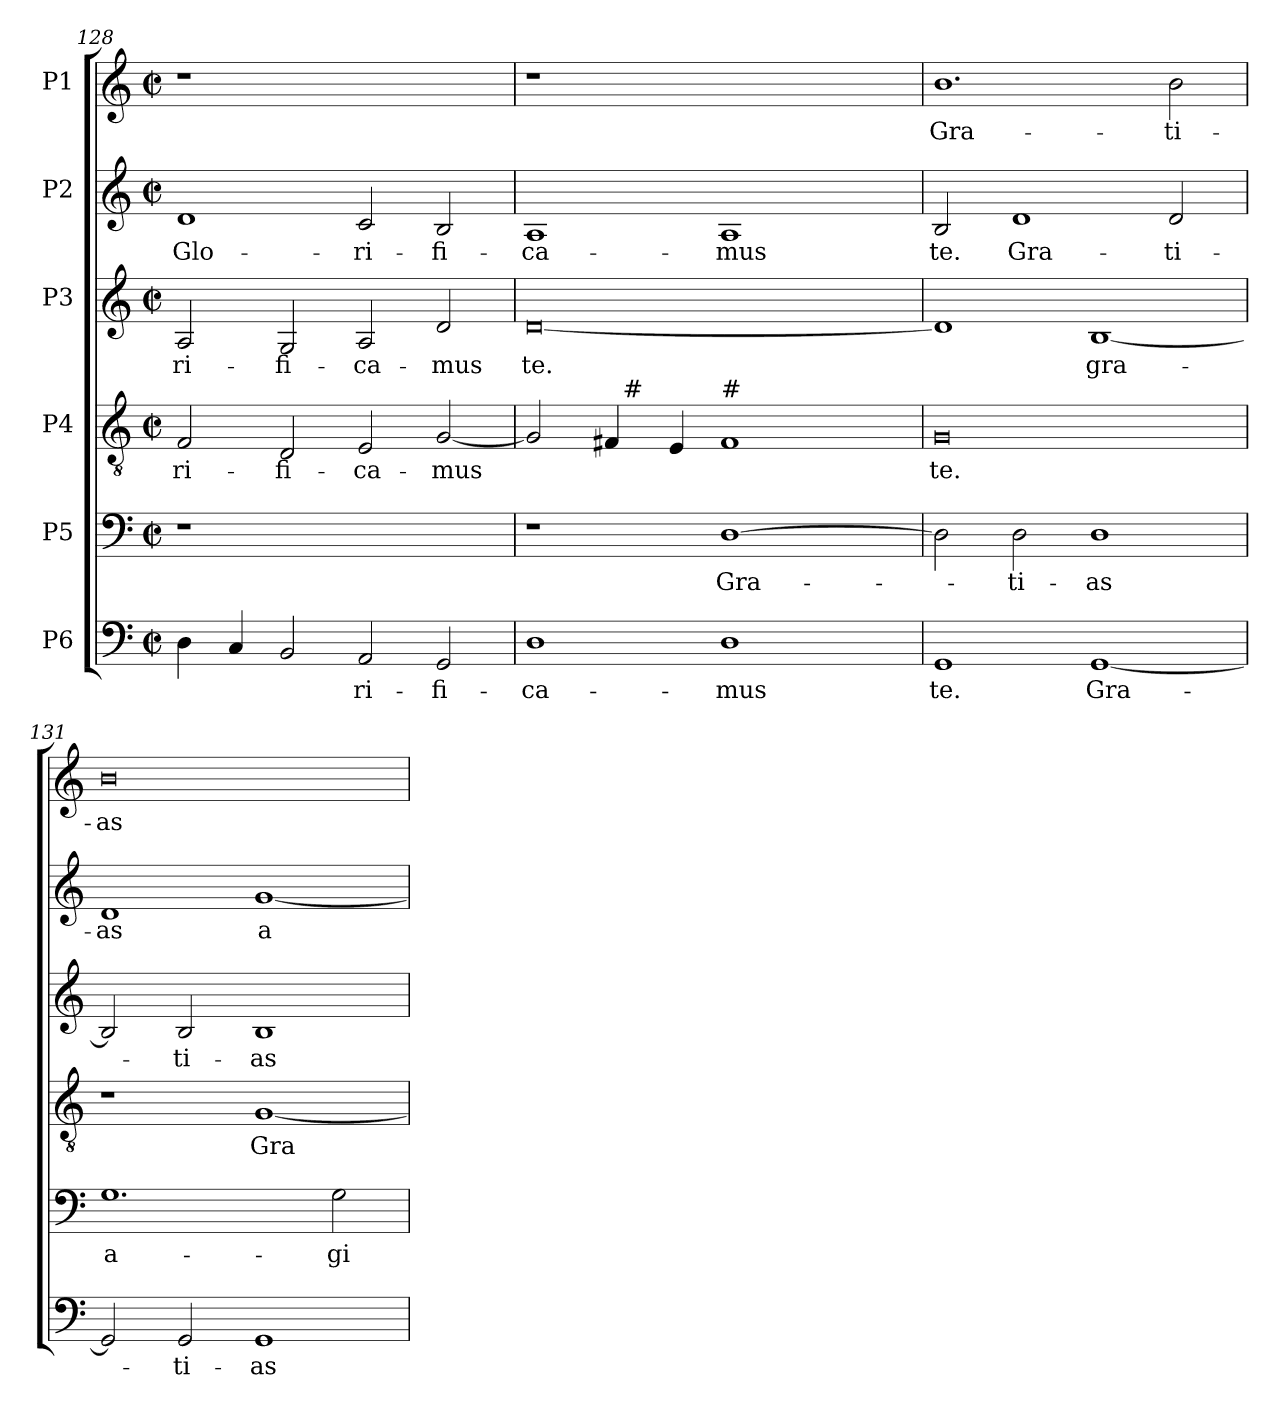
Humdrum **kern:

**kern	**text	**kern	**text	**kern	**text	**kern	**text	**kern	**text	**kern	**text
*part6	*part6	*part5	*part5	*part4	*part4	*part3	*part3	*part2	*part2	*part1	*part1
*staff6	*staff6	*staff5	*staff5	*staff4	*staff4	*staff3	*staff3	*staff2	*staff2	*staff1	*staff1
*I"P6	*	*I"P5	*	*I"P4	*	*I"P3	*	*I"P2	*	*I"P1	*
*clefF4	*	*clefF4	*	*clefGv2	*	*clefG2	*	*clefG2	*	*clefG2	*
*	*	*	*	*ITrd7c12	*	*	*	*	*	*	*
*k[]	*	*k[]	*	*k[]	*	*k[]	*	*k[]	*	*k[]	*
*C:	*	*C:	*	*C:	*	*C:	*	*C:	*	*C:	*
*M2/2	*	*M2/2	*	*M2/2	*	*M2/2	*	*M2/2	*	*M2/2	*
*met(c|)	*	*met(c|)	*	*met(c|)	*	*met(c|)	*	*met(c|)	*	*met(c|)	*
=128	=128	=128	=128	=128	=128	=128	=128	=128	=128	=128	=128
!	!	!LO:N:vis=1	!	!	!	!	!	!	!	!	!
!	!	!	!	!	!LO:LY:b:color=#000000	!	!	!	!	!	!
!	!	!	!	!	!	!	!LO:LY:b:color=#000000	!	!	!	!
!	!	!	!	!	!	!	!	!	!LO:LY:b:color=#000000	!LO:N:vis=1	!
4Di\	.	1r	.	2FFi/	-ri-	2Ai/	-ri-	1di	Glo-	1r	.
4Ci/	.	.	.	.	.	.	.	.	.	.	.
!	!	!	!	!	!LO:LY:b:color=#000000	!	!	!	!	!	!
!	!	!	!	!	!	!	!LO:LY:b:color=#000000	!	!	!	!
2BBi/	.	.	.	2DDi/	-fi-	2Gi/	-fi-	.	.	.	.
!	!LO:LY:b:color=#000000	!	!	!	!	!	!	!	!	!	!
!	!	!	!	!	!LO:LY:b:color=#000000	!	!	!	!	!	!
!	!	!	!	!	!	!	!LO:LY:b:color=#000000	!	!	!	!
!	!	!	!	!	!	!	!	!	!LO:LY:b:color=#000000	!	!
2AAi/	-ri-	1ryy	.	2EEi/	-ca-	2Ai/	-ca-	2ci/	-ri-	1ryy	.
!	!LO:LY:b:color=#000000	!	!	!	!	!	!	!	!	!	!
!	!	!	!	!	!LO:LY:b:color=#000000	!	!	!	!	!	!
!	!	!	!	!	!	!	!LO:LY:b:color=#000000	!	!	!	!
!	!	!	!	!	!	!	!	!	!LO:LY:b:color=#000000	!	!
2GGi/	-fi-	.	.	[2GGi/	-mus	2di/	-mus	2Bi/	-fi-	.	.
=129	=129	=129	=129	=129	=129	=129	=129	=129	=129	=129	=129
!	!LO:LY:b:color=#000000	!	!	!	!	!	!	!	!	!	!
!	!	!	!	!	!	!	!LO:LY:b:color=#000000	!	!	!	!
!	!	!	!	!	!	!	!	!	!LO:LY:b:color=#000000	!LO:N:vis=1	!
*	*	*	*	*^	*	*	*	*	*	*	*
1Di	-ca-	1r	.	2GGi/]	2ryy	.	[0di	te.	1Ai	-ca-	1r	.
.	.	.	.	4FF#i/	32ryy	.	.	.	.	.	.	.
.	.	.	.	.	256ryy	.	.	.	.	.	.	.
!	!	!	!	!	!LO:TX:a:t=#	!	!	!	!	!	!	!
.	.	.	.	.	1ryy	.	.	.	.	.	.	.
.	.	.	.	4EEi/	.	.	.	.	.	.	.	.
!	!LO:LY:b:color=#000000	!	!	!	!	!	!	!	!	!	!	!
!	!	!	!LO:LY:b:color=#000000	!	!	!	!	!	!	!	!	!
!	!	!	!	!LO:TX:a:t=#	!	!	!	!	!	!	!	!
!	!	!	!	!	!	!	!	!	!	!LO:LY:b:color=#000000	!	!
1Di	-mus	[1Di	Gra-	1FF#i	.	.	.	.	1Ai	-mus	1ryy	.
.	.	.	.	.	4ryy	.	.	.	.	.	.	.
.	.	.	.	.	8ryy	.	.	.	.	.	.	.
.	.	.	.	.	16ryy	.	.	.	.	.	.	.
.	.	.	.	.	64..ryy	.	.	.	.	.	.	.
*	*	*	*	*v	*v	*	*	*	*	*	*	*
=130	=130	=130	=130	=130	=130	=130	=130	=130	=130	=130	=130
*	*	*	*	*^	*	*	*	*	*	*	*
!	!LO:LY:b:color=#000000	!	!	!	!	!	!	!	!	!	!	!
*	*	*	*	*v	*v	*	*	*	*	*	*	*
*	*	*	*	*^	*	*	*	*	*	*	*
!	!	!	!	!	!	!LO:LY:b:color=#000000	!	!	!	!	!	!
*	*	*	*	*v	*v	*	*	*	*	*	*	*
*	*	*	*	*^	*	*	*	*	*	*	*
!	!	!	!	!	!	!	!	!	!	!LO:LY:b:color=#000000	!	!
*	*	*	*	*v	*v	*	*	*	*	*	*	*
*	*	*	*	*^	*	*	*	*	*	*	*
!	!	!	!	!	!	!	!	!	!	!	!	!LO:LY:b:color=#000000
*	*	*	*	*v	*v	*	*	*	*	*	*	*
1GGi	te.	2Di\]	.	0GGi	te.	1di]	.	2Bi/	te.	1.bi	Gra-
!	!	!	!LO:LY:b:color=#000000	!	!	!	!	!	!	!	!
!	!	!	!	!	!	!	!	!	!LO:LY:b:color=#000000	!	!
.	.	2Di\	-ti-	.	.	.	.	1di	Gra-	.	.
!	!LO:LY:b:color=#000000	!	!	!	!	!	!	!	!	!	!
!	!	!	!LO:LY:b:color=#000000	!	!	!	!	!	!	!	!
!	!	!	!	!	!	!	!LO:LY:b:color=#000000	!	!	!	!
[1GGi	Gra-	1Di	-as	.	.	[1Bi	gra-	.	.	.	.
!	!	!	!	!	!	!	!	!	!LO:LY:b:color=#000000	!	!
!	!	!	!	!	!	!	!	!	!	!	!LO:LY:b:color=#000000
.	.	.	.	.	.	.	.	2di/	-ti-	2bi\	-ti-
!!LO:PB:g=z
=131	=131	=131	=131	=131	=131	=131	=131	=131	=131	=131	=131
!	!	!	!LO:LY:b:color=#000000	!	!	!	!	!	!	!	!
!	!	!	!	!	!	!	!	!	!LO:LY:b:color=#000000	!	!
!	!	!	!	!	!	!	!	!	!	!	!LO:LY:b:color=#000000
2GGi/]	.	1.Gi	a-	1r	.	2Bi/]	.	1di	-as	0bi	-as
!	!LO:LY:b:color=#000000	!	!	!	!	!	!	!	!	!	!
!	!	!	!	!	!	!	!LO:LY:b:color=#000000	!	!	!	!
2GGi/	-ti-	.	.	.	.	2Bi/	-ti-	.	.	.	.
!	!LO:LY:b:color=#000000	!	!	!	!	!	!	!	!	!	!
!	!	!	!	!	!LO:LY:b:color=#000000	!	!	!	!	!	!
!	!	!	!	!	!	!	!LO:LY:b:color=#000000	!	!	!	!
!	!	!	!	!	!	!	!	!	!LO:LY:b:color=#000000	!	!
1GGi	-as	.	.	[1GGi	Gra-	1Bi	-as	[1gi	a-	.	.
!	!	!	!LO:LY:b:color=#000000	!	!	!	!	!	!	!	!
.	.	2Gi\	-gi-	.	.	.	.	.	.	.	.
=	=	=	=	=	=	=	=	=	=	=	=
*-	*-	*-	*-	*-	*-	*-	*-	*-	*-	*-	*-
